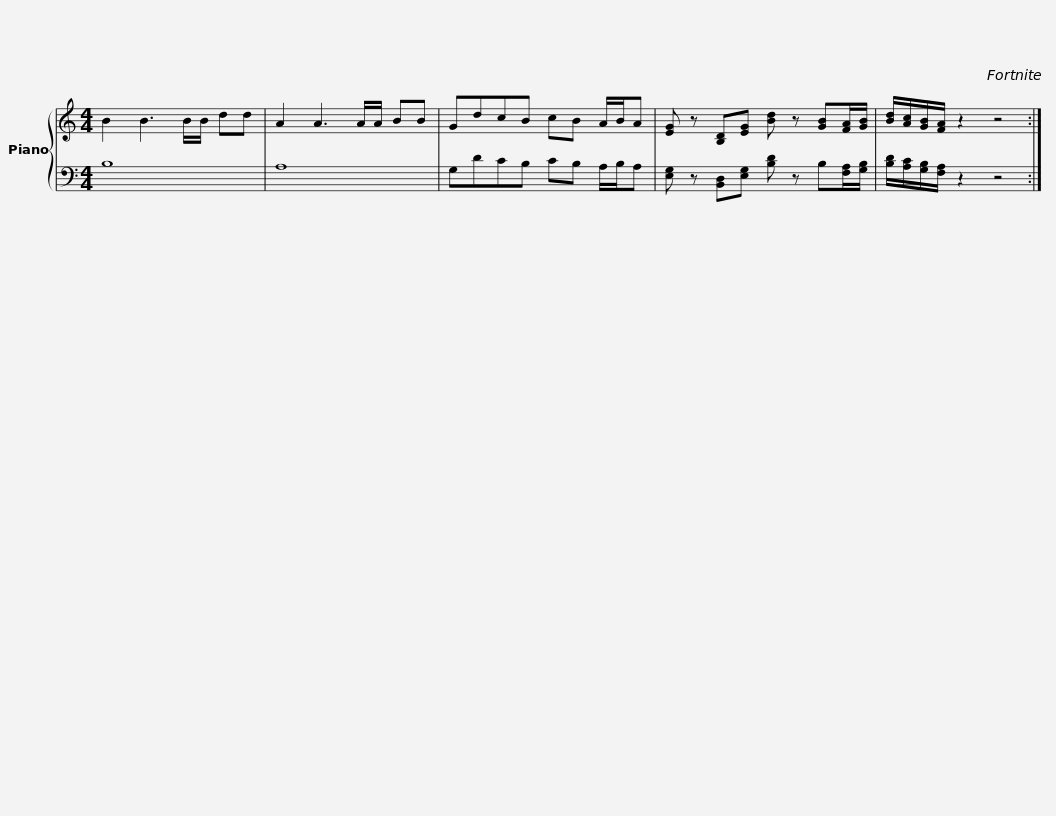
X:1
%%score { 1 | 2 }
L:1/8
M:4/4
I:linebreak $
K:C
V:1 treble
V:2 bass
V:1
 B2 B3 B/B/ dd | A2 A3 A/A/ BB | GdcB cB A/B/A | [EG] z [B,D][EG] [Bd] z [GB][FA]/[GB]/ | [Bd]/[Ac]/[GB]/[FA]/ z2 z4 :| %5
V:2
 B,8 | A,8 | G,DCB, CB, A,/B,/A, | [E,G,] z [B,,D,][E,G,] [B,D] z B,[F,A,]/[G,B,]/ | [B,D]/[A,C]/[G,B,]/[F,A,]/ z2 z4 :| %5
